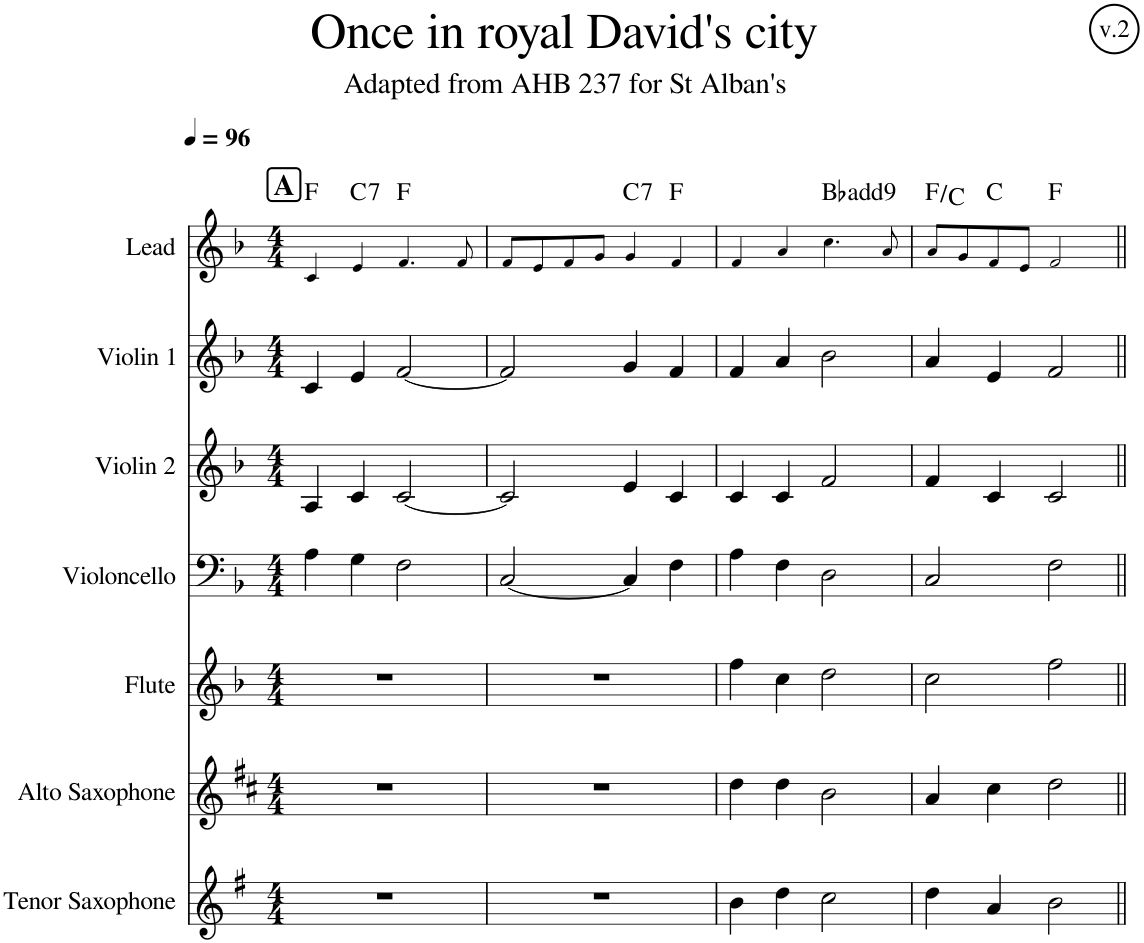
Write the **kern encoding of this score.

**kern	**kern	**kern	**kern	**kern	**kern	**kern	**harte
*part7	*part6	*part5	*part4	*part3	*part2	*part1	*part1
*staff7	*staff6	*staff5	*staff4	*staff3	*staff2	*staff1	*
*I"Tenor Saxophone	*I"Alto Saxophone	*I"Flute	*I"Violoncello	*I"Violin 2	*I"Violin 1	*I"Lead	*
*I'T. Sax.	*I'A. Sax.	*I'Fl.	*I'Vc.	*I'Vln. 2	*I'Vln. 1	*I'Lead	*
*clefG2	*clefG2	*clefG2	*clefF4	*clefG2	*clefG2	*clefG2	*
*Trd8c14	*Trd5c9	*	*	*	*	*	*
*k[f#]	*k[f#c#]	*k[b-]	*k[b-]	*k[b-]	*k[b-]	*k[b-]	*
*M4/4	*M4/4	*M4/4	*M4/4	*M4/4	*M4/4	*M4/4	*
*MM96	*MM96	*MM96	*MM96	*MM96	*MM96	*MM96	*
!!LO:REH:place=s1:a:B:cj:fs=14:t=A
=1	=1	=1	=1	=1	=1	=1	=1
1r	1r	1r	4A\	4A/	4c/	4c!/	F:maj
!	!	!	!	!	!	!	!LO:H:kt=7
.	.	.	4G\	4c/	4e/	4e!/	C:7
.	.	.	2F\	[2c/	[2f/	4.f!/	F:maj
.	.	.	.	.	.	8f!/	.
=2	=2	=2	=2	=2	=2	=2	=2
1r	1r	1r	[2C/	2c/]	2f/]	8f!/L	.
.	.	.	.	.	.	8e!/	.
.	.	.	.	.	.	8f!/	.
.	.	.	.	.	.	8g!/J	.
!	!	!	!	!	!	!	!LO:H:kt=7
.	.	.	4C/]	4e/	4g/	4g!/	C:7
.	.	.	4F\	4c/	4f/	4f!/	F:maj
=3	=3	=3	=3	=3	=3	=3	=3
4b\	4dd\	4ff\	4A\	4c/	4f/	4f!/	.
4dd\	4dd\	4cc\	4F\	4c/	4a/	4a!/	.
2cc\	2b\	2dd\	2D\	2f/	2b-\	4.cc!\	Bb:maj(9)
.	.	.	.	.	.	8a!/	.
=4	=4	=4	=4	=4	=4	=4	=4
4dd\	4a/	2cc\	2C/	4f/	4a/	8a!/L	F:maj/5
.	.	.	.	.	.	8g!/	.
4a/	4cc#\	.	.	4c/	4e/	8f!/	C:maj
.	.	.	.	.	.	8e!/J	.
2b\	2dd\	2ff\	2F\	2c/	2f/	2f!/	F:maj
=||	=||	=||	=||	=||	=||	=||	=||
*-	*-	*-	*-	*-	*-	*-	*-
